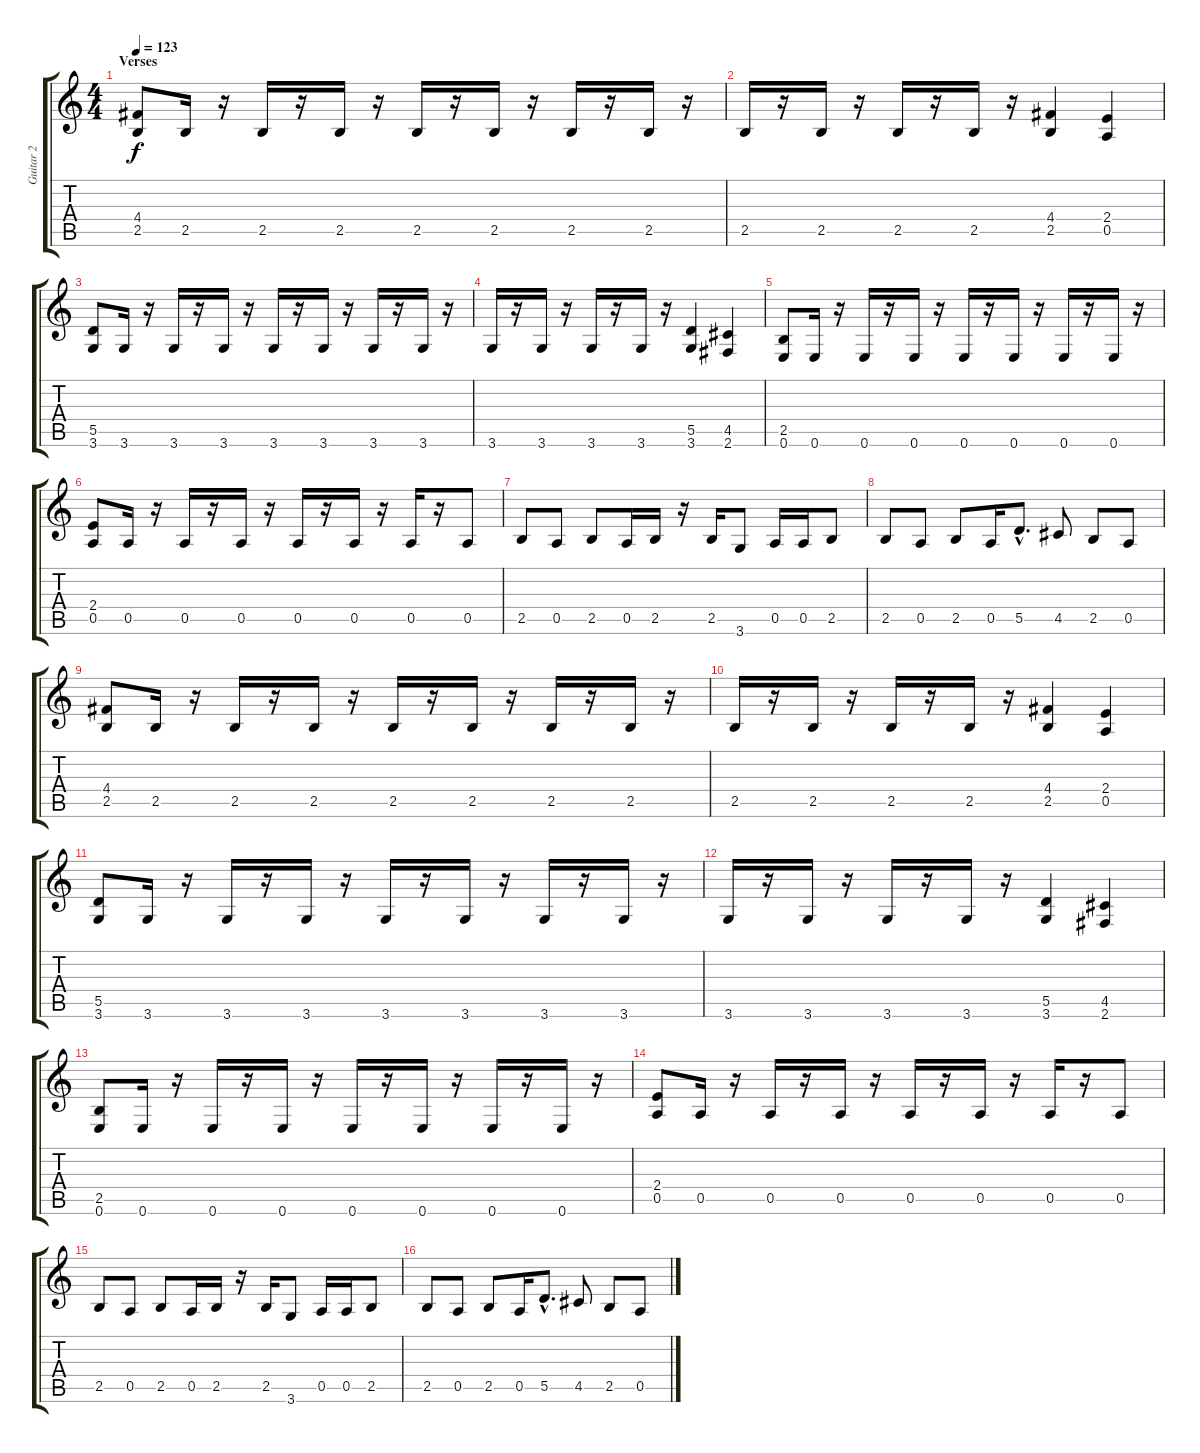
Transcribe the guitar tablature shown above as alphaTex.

\track ("Guitar 2" "Guitar 2") {instrument distortionguitar}
\staff {score tabs}
\tuning (E4 B3 G3 D3 A2 E2) {hide}
\ts (4 4)
\section ("" "Verses")
\tempo 123
\clef g2
\ks c
(4.4 2.5).8{dy f} 2.5.16 r.16 2.5.16 r.16 2.5.16 r.16 2.5.16 r.16 2.5.16 r.16 2.5.16 r.16 2.5.16 r.16 |
2.5.16 r.16 2.5.16 r.16 2.5.16 r.16 2.5.16 r.16 (4.4 2.5).4 (2.4 0.5).4 |
(5.5 3.6).8 3.6.16 r.16 3.6.16 r.16 3.6.16 r.16 3.6.16 r.16 3.6.16 r.16 3.6.16 r.16 3.6.16 r.16 |
3.6.16 r.16 3.6.16 r.16 3.6.16 r.16 3.6.16 r.16 (5.5 3.6).4 (4.5 2.6).4 |
(2.5 0.6).8 0.6.16 r.16 0.6.16 r.16 0.6.16 r.16 0.6.16 r.16 0.6.16 r.16 0.6.16 r.16 0.6.16 r.16 |
(2.4 0.5).8 0.5.16 r.16 0.5.16 r.16 0.5.16 r.16 0.5.16 r.16 0.5.16 r.16 0.5.16 r.16 0.5.8 |
2.5.8 0.5.8 2.5.8 0.5.16 2.5.16 r.16 2.5.16 3.6.8 0.5.16 0.5.16 2.5.8 |
2.5.8 0.5.8 2.5.8 0.5.16 5.5{hac}.8{d} 4.5.8 2.5.8 0.5.8 |
(4.4 2.5).8 2.5.16 r.16 2.5.16 r.16 2.5.16 r.16 2.5.16 r.16 2.5.16 r.16 2.5.16 r.16 2.5.16 r.16 |
2.5.16 r.16 2.5.16 r.16 2.5.16 r.16 2.5.16 r.16 (4.4 2.5).4 (2.4 0.5).4 |
(5.5 3.6).8 3.6.16 r.16 3.6.16 r.16 3.6.16 r.16 3.6.16 r.16 3.6.16 r.16 3.6.16 r.16 3.6.16 r.16 |
3.6.16 r.16 3.6.16 r.16 3.6.16 r.16 3.6.16 r.16 (5.5 3.6).4 (4.5 2.6).4 |
(2.5 0.6).8 0.6.16 r.16 0.6.16 r.16 0.6.16 r.16 0.6.16 r.16 0.6.16 r.16 0.6.16 r.16 0.6.16 r.16 |
(2.4 0.5).8 0.5.16 r.16 0.5.16 r.16 0.5.16 r.16 0.5.16 r.16 0.5.16 r.16 0.5.16 r.16 0.5.8 |
2.5.8 0.5.8 2.5.8 0.5.16 2.5.16 r.16 2.5.16 3.6.8 0.5.16 0.5.16 2.5.8 |
2.5.8 0.5.8 2.5.8 0.5.16 5.5{hac}.8{d} 4.5.8 2.5.8 0.5.8
